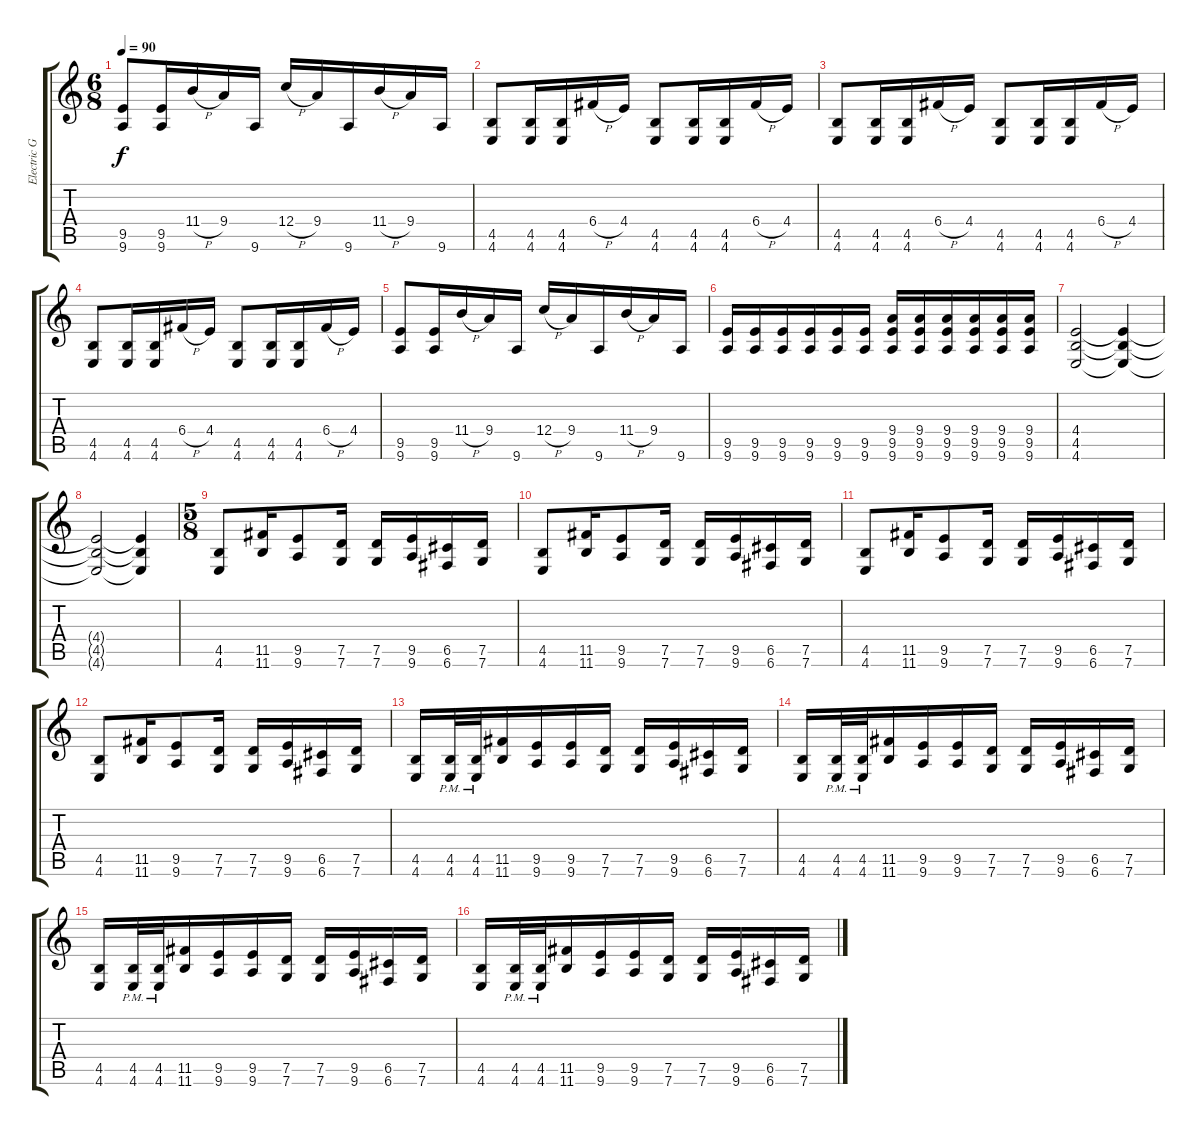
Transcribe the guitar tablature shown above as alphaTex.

\track ("Electric Guitar" "Electric G") {instrument distortionguitar}
\staff {score tabs}
\tuning (D4 A3 F3 C3 G2 C2) {hide}
\ts (6 8)
\tempo 90
\clef g2
\ks c
(9.5 9.6).8{dy f} (9.5 9.6).16 11.4{h}.16 9.4.16 9.6.16 12.4{h}.16 9.4.16 9.6.16 11.4{h}.16 9.4.16 9.6.16 |
(4.5 4.6).8{volume 13 instrument distortionguitar} (4.5 4.6).16 (4.5 4.6).16 6.4{h}.16 4.4.16 (4.5 4.6).8{volume 13 instrument distortionguitar} (4.5 4.6).16 (4.5 4.6).16 6.4{h}.16 4.4.16 |
(4.5 4.6).8{volume 13 instrument distortionguitar} (4.5 4.6).16 (4.5 4.6).16 6.4{h}.16 4.4.16 (4.5 4.6).8{volume 13 instrument distortionguitar} (4.5 4.6).16 (4.5 4.6).16 6.4{h}.16 4.4.16 |
(4.5 4.6).8{volume 13 instrument distortionguitar} (4.5 4.6).16 (4.5 4.6).16 6.4{h}.16 4.4.16 (4.5 4.6).8{volume 13 instrument distortionguitar} (4.5 4.6).16 (4.5 4.6).16 6.4{h}.16 4.4.16 |
(9.5 9.6).8 (9.5 9.6).16 11.4{h}.16 9.4.16 9.6.16 12.4{h}.16 9.4.16 9.6.16 11.4{h}.16 9.4.16 9.6.16 |
(9.5 9.6).16 (9.5 9.6).16 (9.5 9.6).16 (9.5 9.6).16 (9.5 9.6).16 (9.5 9.6).16 (9.4 9.5 9.6).16 (9.4 9.5 9.6).16 (9.4 9.5 9.6).16 (9.4 9.5 9.6).16 (9.4 9.5 9.6).16 (9.4 9.5 9.6).16 |
(4.4 4.5 4.6).2 (4.4{t} 4.5{t} 4.6{t}).4 |
(4.4{t} 4.5{t} 4.6{t}).2 (4.4{t} 4.5{t} 4.6{t}).4 |
\ts (5 8)
(4.5 4.6).8 (11.5 11.6).16 (9.5 9.6).8 (7.5 7.6).16 (7.5 7.6).16 (9.5 9.6).16 (6.5 6.6).16 (7.5 7.6).16 |
(4.5 4.6).8 (11.5 11.6).16 (9.5 9.6).8 (7.5 7.6).16 (7.5 7.6).16 (9.5 9.6).16 (6.5 6.6).16 (7.5 7.6).16 |
(4.5 4.6).8 (11.5 11.6).16 (9.5 9.6).8 (7.5 7.6).16 (7.5 7.6).16 (9.5 9.6).16 (6.5 6.6).16 (7.5 7.6).16 |
(4.5 4.6).8 (11.5 11.6).16 (9.5 9.6).8 (7.5 7.6).16 (7.5 7.6).16 (9.5 9.6).16 (6.5 6.6).16 (7.5 7.6).16 |
(4.5 4.6).16 (4.5{pm} 4.6{pm}).32 (4.5{pm} 4.6{pm}).32 (11.5 11.6).16 (9.5 9.6).16 (9.5 9.6).16 (7.5 7.6).16 (7.5 7.6).16 (9.5 9.6).16 (6.5 6.6).16 (7.5 7.6).16 |
(4.5 4.6).16 (4.5{pm} 4.6{pm}).32 (4.5{pm} 4.6{pm}).32 (11.5 11.6).16 (9.5 9.6).16 (9.5 9.6).16 (7.5 7.6).16 (7.5 7.6).16 (9.5 9.6).16 (6.5 6.6).16 (7.5 7.6).16 |
(4.5 4.6).16 (4.5{pm} 4.6{pm}).32 (4.5{pm} 4.6{pm}).32 (11.5 11.6).16 (9.5 9.6).16 (9.5 9.6).16 (7.5 7.6).16 (7.5 7.6).16 (9.5 9.6).16 (6.5 6.6).16 (7.5 7.6).16 |
(4.5 4.6).16 (4.5{pm} 4.6{pm}).32 (4.5{pm} 4.6{pm}).32 (11.5 11.6).16 (9.5 9.6).16 (9.5 9.6).16 (7.5 7.6).16 (7.5 7.6).16 (9.5 9.6).16 (6.5 6.6).16 (7.5 7.6).16
